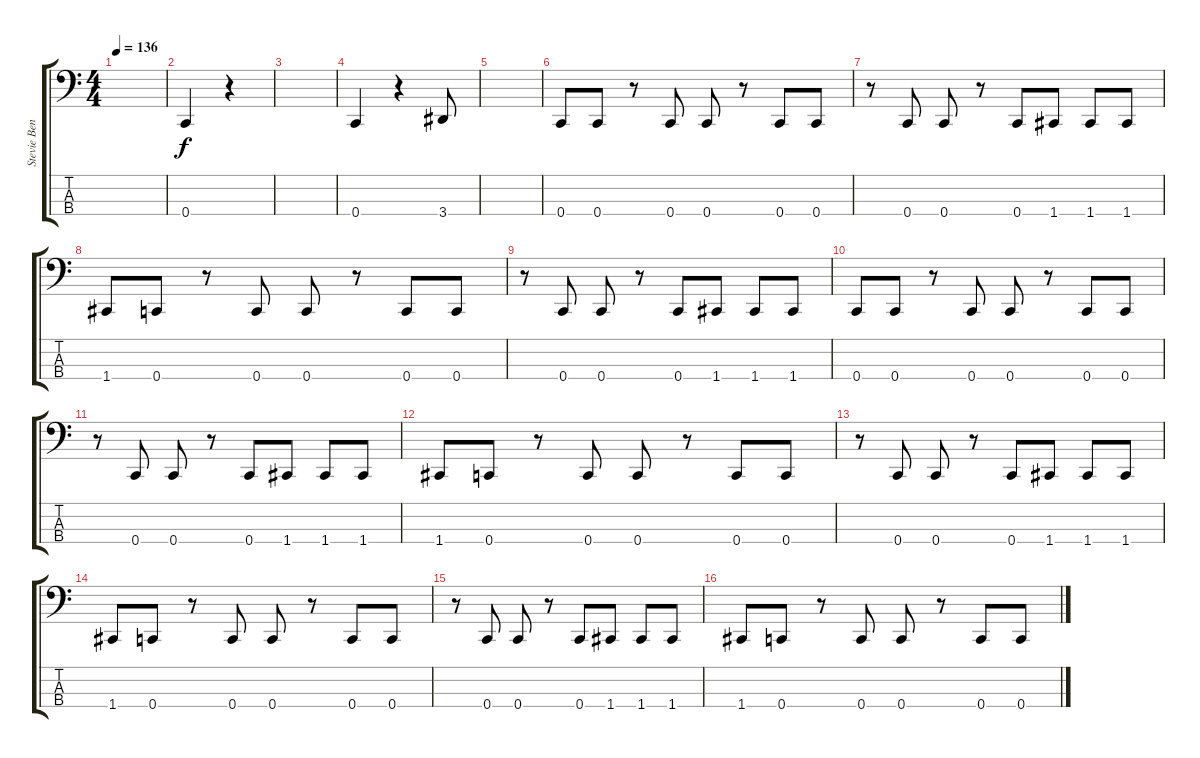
\track ("Stevie Benton" "Stevie Ben") {instrument slapbass1}
\staff {score tabs}
\tuning (F2 C2 G1 C1) {hide}
\ts (4 4)
\tempo 136
\clef f4
\ks c
|
0.4.4 r.4 |
|
0.4.4 r.4 3.4.8 |
|
0.4.8 0.4.8 r.8 0.4.8 0.4.8 r.8 0.4.8 0.4.8 |
r.8 0.4.8 0.4.8 r.8 0.4.8 1.4.8 1.4.8 1.4.8 |
1.4.8 0.4.8 r.8 0.4.8 0.4.8 r.8 0.4.8 0.4.8 |
r.8 0.4.8 0.4.8 r.8 0.4.8 1.4.8 1.4.8 1.4.8 |
0.4.8 0.4.8 r.8 0.4.8 0.4.8 r.8 0.4.8 0.4.8 |
r.8 0.4.8 0.4.8 r.8 0.4.8 1.4.8 1.4.8 1.4.8 |
1.4.8 0.4.8 r.8 0.4.8 0.4.8 r.8 0.4.8 0.4.8 |
r.8 0.4.8 0.4.8 r.8 0.4.8 1.4.8 1.4.8 1.4.8 |
1.4.8 0.4.8 r.8 0.4.8 0.4.8 r.8 0.4.8 0.4.8 |
r.8 0.4.8 0.4.8 r.8 0.4.8 1.4.8 1.4.8 1.4.8 |
1.4.8 0.4.8 r.8 0.4.8 0.4.8 r.8 0.4.8 0.4.8
